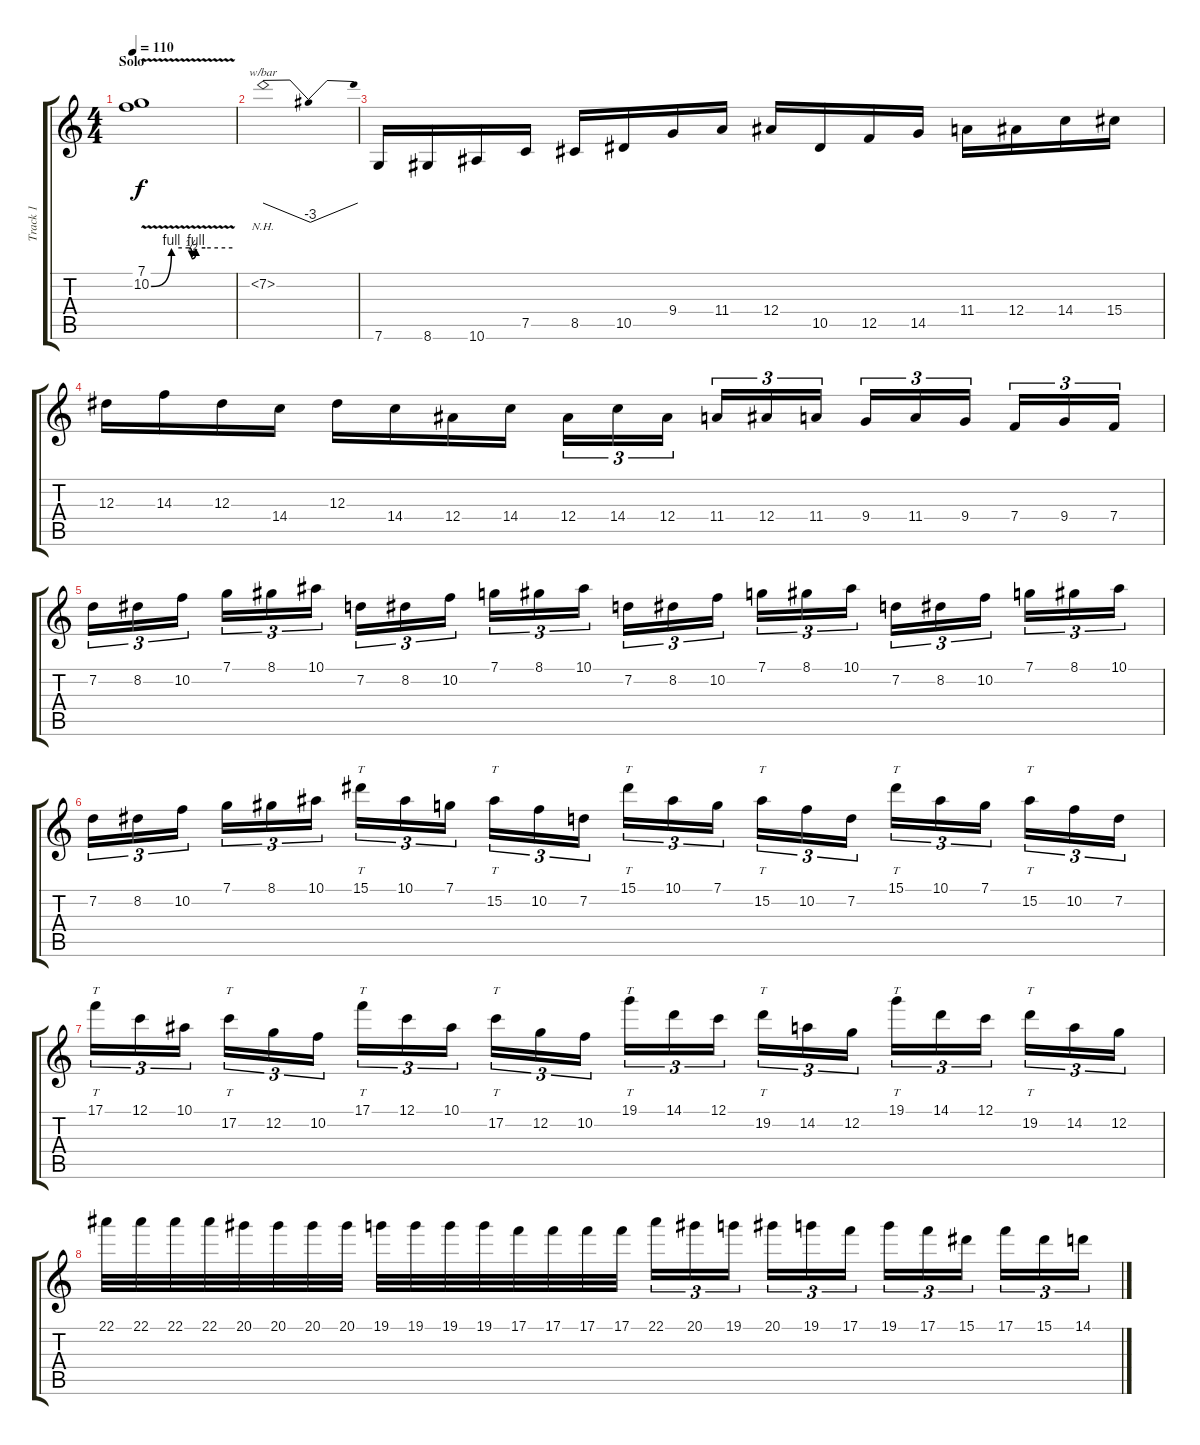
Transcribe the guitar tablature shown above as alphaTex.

\track ("Track 1" "Track 1") {instrument distortionguitar}
\staff {score tabs}
\tuning (C4 G3 Eb3 Bb2 F2 C2) {hide}
\ts (4 4)
\section ("" "Solo")
\tempo 110
\clef g2
\ks c
(7.1 10.2{be (custom 0 0 15 4 28 4 30 2 33 4 40 4 60 4) v}).1{dy f} |
7.2{nh}.1{tbe (dip default 0 0 30 -12 60 0)} |
7.6.16 8.6.16 10.6.16 7.5.16 8.5.16 10.5.16 9.4.16 11.4.16 12.4.16 10.5.16 12.5.16 14.5.16 11.4.16 12.4.16 14.4.16 15.4.16 |
12.3.16 14.3.16 12.3.16 14.4.16 12.3.16 14.4.16 12.4.16 14.4.16 12.4.16{tu (3 2)} 14.4.16{tu (3 2)} 12.4.16{tu (3 2)} 11.4.16{tu (3 2)} 12.4.16{tu (3 2)} 11.4.16{tu (3 2)} 9.4.16{tu (3 2)} 11.4.16{tu (3 2)} 9.4.16{tu (3 2)} 7.4.16{tu (3 2)} 9.4.16{tu (3 2)} 7.4.16{tu (3 2)} |
7.2.16{tu (3 2)} 8.2.16{tu (3 2)} 10.2.16{tu (3 2)} 7.1.16{tu (3 2)} 8.1.16{tu (3 2)} 10.1.16{tu (3 2)} 7.2.16{tu (3 2)} 8.2.16{tu (3 2)} 10.2.16{tu (3 2)} 7.1.16{tu (3 2)} 8.1.16{tu (3 2)} 10.1.16{tu (3 2)} 7.2.16{tu (3 2)} 8.2.16{tu (3 2)} 10.2.16{tu (3 2)} 7.1.16{tu (3 2)} 8.1.16{tu (3 2)} 10.1.16{tu (3 2)} 7.2.16{tu (3 2)} 8.2.16{tu (3 2)} 10.2.16{tu (3 2)} 7.1.16{tu (3 2)} 8.1.16{tu (3 2)} 10.1.16{tu (3 2)} |
7.2.16{tu (3 2)} 8.2.16{tu (3 2)} 10.2.16{tu (3 2)} 7.1.16{tu (3 2)} 8.1.16{tu (3 2)} 10.1.16{tu (3 2)} 15.1.16{tt tu (3 2)} 10.1.16{tu (3 2)} 7.1.16{tu (3 2)} 15.2.16{tt tu (3 2)} 10.2.16{tu (3 2)} 7.2.16{tu (3 2)} 15.1.16{tt tu (3 2)} 10.1.16{tu (3 2)} 7.1.16{tu (3 2)} 15.2.16{tt tu (3 2)} 10.2.16{tu (3 2)} 7.2.16{tu (3 2)} 15.1.16{tt tu (3 2)} 10.1.16{tu (3 2)} 7.1.16{tu (3 2)} 15.2.16{tt tu (3 2)} 10.2.16{tu (3 2)} 7.2.16{tu (3 2)} |
17.1.16{tt tu (3 2)} 12.1.16{tu (3 2)} 10.1.16{tu (3 2)} 17.2.16{tt tu (3 2)} 12.2.16{tu (3 2)} 10.2.16{tu (3 2)} 17.1.16{tt tu (3 2)} 12.1.16{tu (3 2)} 10.1.16{tu (3 2)} 17.2.16{tt tu (3 2)} 12.2.16{tu (3 2)} 10.2.16{tu (3 2)} 19.1.16{tt tu (3 2)} 14.1.16{tu (3 2)} 12.1.16{tu (3 2)} 19.2.16{tt tu (3 2)} 14.2.16{tu (3 2)} 12.2.16{tu (3 2)} 19.1.16{tt tu (3 2)} 14.1.16{tu (3 2)} 12.1.16{tu (3 2)} 19.2.16{tt tu (3 2)} 14.2.16{tu (3 2)} 12.2.16{tu (3 2)} |
22.1.32 22.1.32 22.1.32 22.1.32 20.1.32 20.1.32 20.1.32 20.1.32 19.1.32 19.1.32 19.1.32 19.1.32 17.1.32 17.1.32 17.1.32 17.1.32 22.1.16{tu (3 2)} 20.1.16{tu (3 2)} 19.1.16{tu (3 2)} 20.1.16{tu (3 2)} 19.1.16{tu (3 2)} 17.1.16{tu (3 2)} 19.1.16{tu (3 2)} 17.1.16{tu (3 2)} 15.1.16{tu (3 2)} 17.1.16{tu (3 2)} 15.1.16{tu (3 2)} 14.1.16{tu (3 2)}
